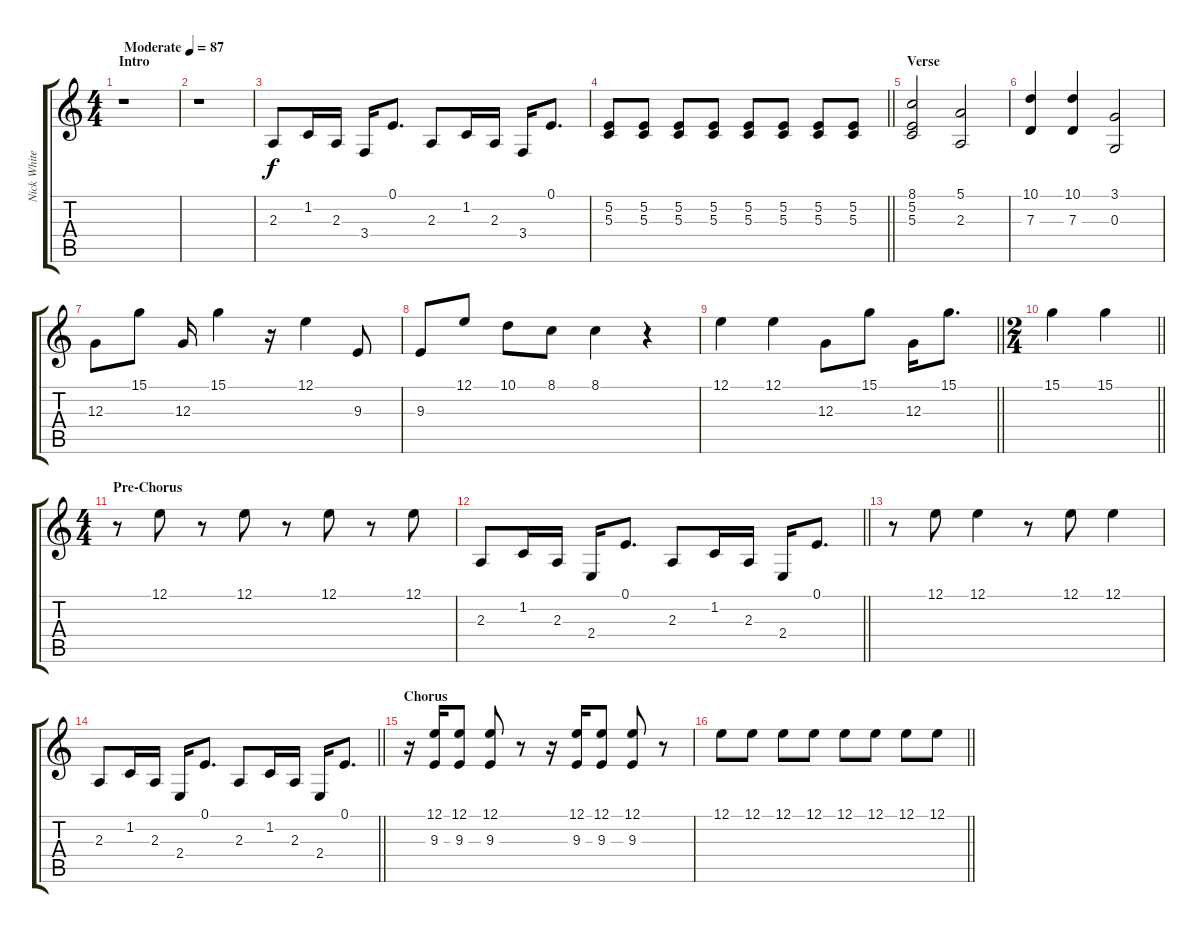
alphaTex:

\track ("Nick White" "Nick White") {instrument acousticgrandpiano}
\staff {score tabs}
\tuning (E4 B3 G3 D3 A2 E2) {hide}
\ts (4 4)
\section ("" "Intro")
\tempo (87 "Moderate")
\clef g2
\ks c
r.1{dy f instrument acousticgrandpiano} |
r.1 |
2.3.8 1.2.16 2.3.16 3.4.16 0.1.8{d} 2.3.8 1.2.16 2.3.16 3.4.16 0.1.8{d} |
\barLineRight lightlight
(5.2 5.3).8 (5.2 5.3).8 (5.2 5.3).8 (5.2 5.3).8 (5.2 5.3).8 (5.2 5.3).8 (5.2 5.3).8 (5.2 5.3).8 |
\section ("" "Verse")
(8.1 5.2 5.3).2 (5.1 2.3).2 |
(10.1 7.3).4 (10.1 7.3).4 (3.1 0.3).2 |
12.3.8 15.1.8 12.3.16 15.1.4 r.16 12.1.4 9.3.8 |
9.3.8 12.1.8 10.1.8 8.1.8 8.1.4 r.4 |
\barLineRight lightlight
12.1.4 12.1.4 12.3.8 15.1.8 12.3.16 15.1.8{d} |
\ts (2 4)
\barLineRight lightlight
15.1.4 15.1.4 |
\ts (4 4)
\section ("" "Pre-Chorus")
r.8 12.1.8 r.8 12.1.8 r.8 12.1.8 r.8 12.1.8 |
\barLineRight lightlight
2.3.8 1.2.16 2.3.16 2.4.16 0.1.8{d} 2.3.8 1.2.16 2.3.16 2.4.16 0.1.8{d} |
r.8 12.1.8 12.1.4 r.8 12.1.8 12.1.4 |
\barLineRight lightlight
2.3.8 1.2.16 2.3.16 2.4.16 0.1.8{d} 2.3.8 1.2.16 2.3.16 2.4.16 0.1.8{d} |
\section ("" "Chorus")
r.16 (12.1 9.3).16 (12.1 9.3).8 (12.1 9.3).8 r.8 r.16 (12.1 9.3).16 (12.1 9.3).8 (12.1 9.3).8 r.8 |
\barLineRight lightlight
12.1.8 12.1.8 12.1.8 12.1.8 12.1.8 12.1.8 12.1.8 12.1.8
